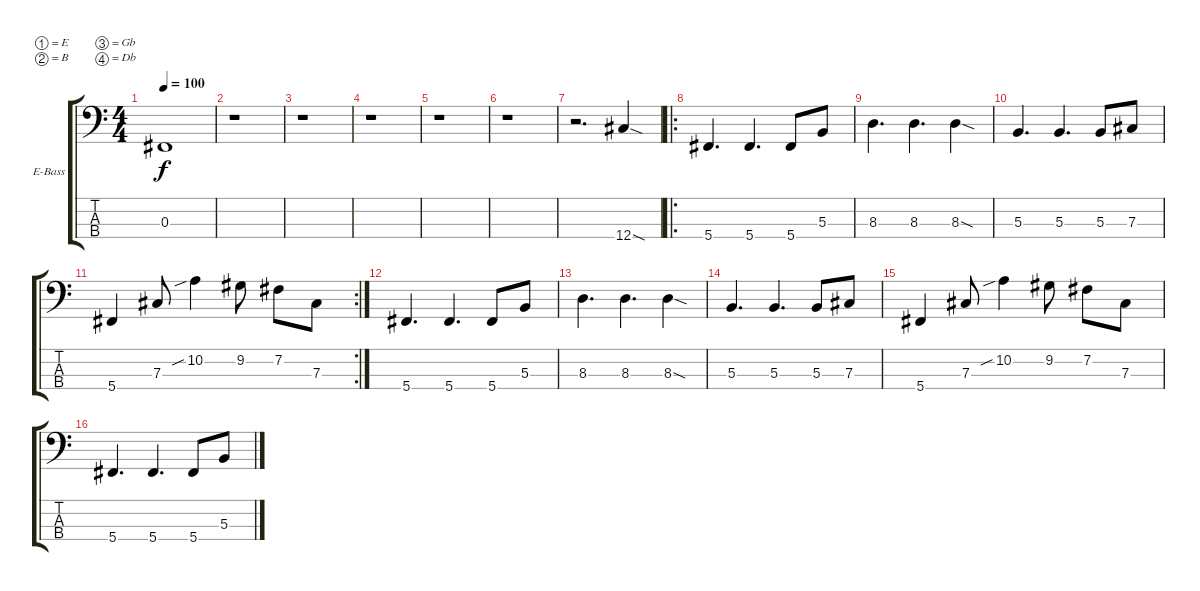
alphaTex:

\bracketExtendMode groupsimilarinstruments
\firstSystemTrackNameOrientation horizontal
\otherSystemsTrackNameOrientation horizontal
\track ("Dan" "E-Bass") {instrument electricbasspick}
\staff {score tabs}
\tuning (E2 B1 Gb1 Db1)
\ts (4 4)
\tempo 100
\clef f4
\ks c
0.3{t}.1{dy f} |
r.1 |
r.1 |
r.1 |
r.1 |
r.1 |
r.2{d} 12.4{sod}.4 |
\ro
5.4.4{d} 5.4.4{d} 5.4.8 5.3.8 |
8.3.4{d} 8.3.4{d} 8.3{sod}.4 |
5.3.4{d} 5.3.4{d} 5.3.8 7.3.8 |
\rc 2
5.4.4 7.3.8 10.2{sib}.4 9.2.8 7.2.8 7.3.8 |
5.4.4{d} 5.4.4{d} 5.4.8 5.3.8 |
8.3.4{d} 8.3.4{d} 8.3{sod}.4 |
5.3.4{d} 5.3.4{d} 5.3.8 7.3.8 |
5.4.4 7.3.8 10.2{sib}.4 9.2.8 7.2.8 7.3.8 |
5.4.4{d} 5.4.4{d} 5.4.8 5.3.8
